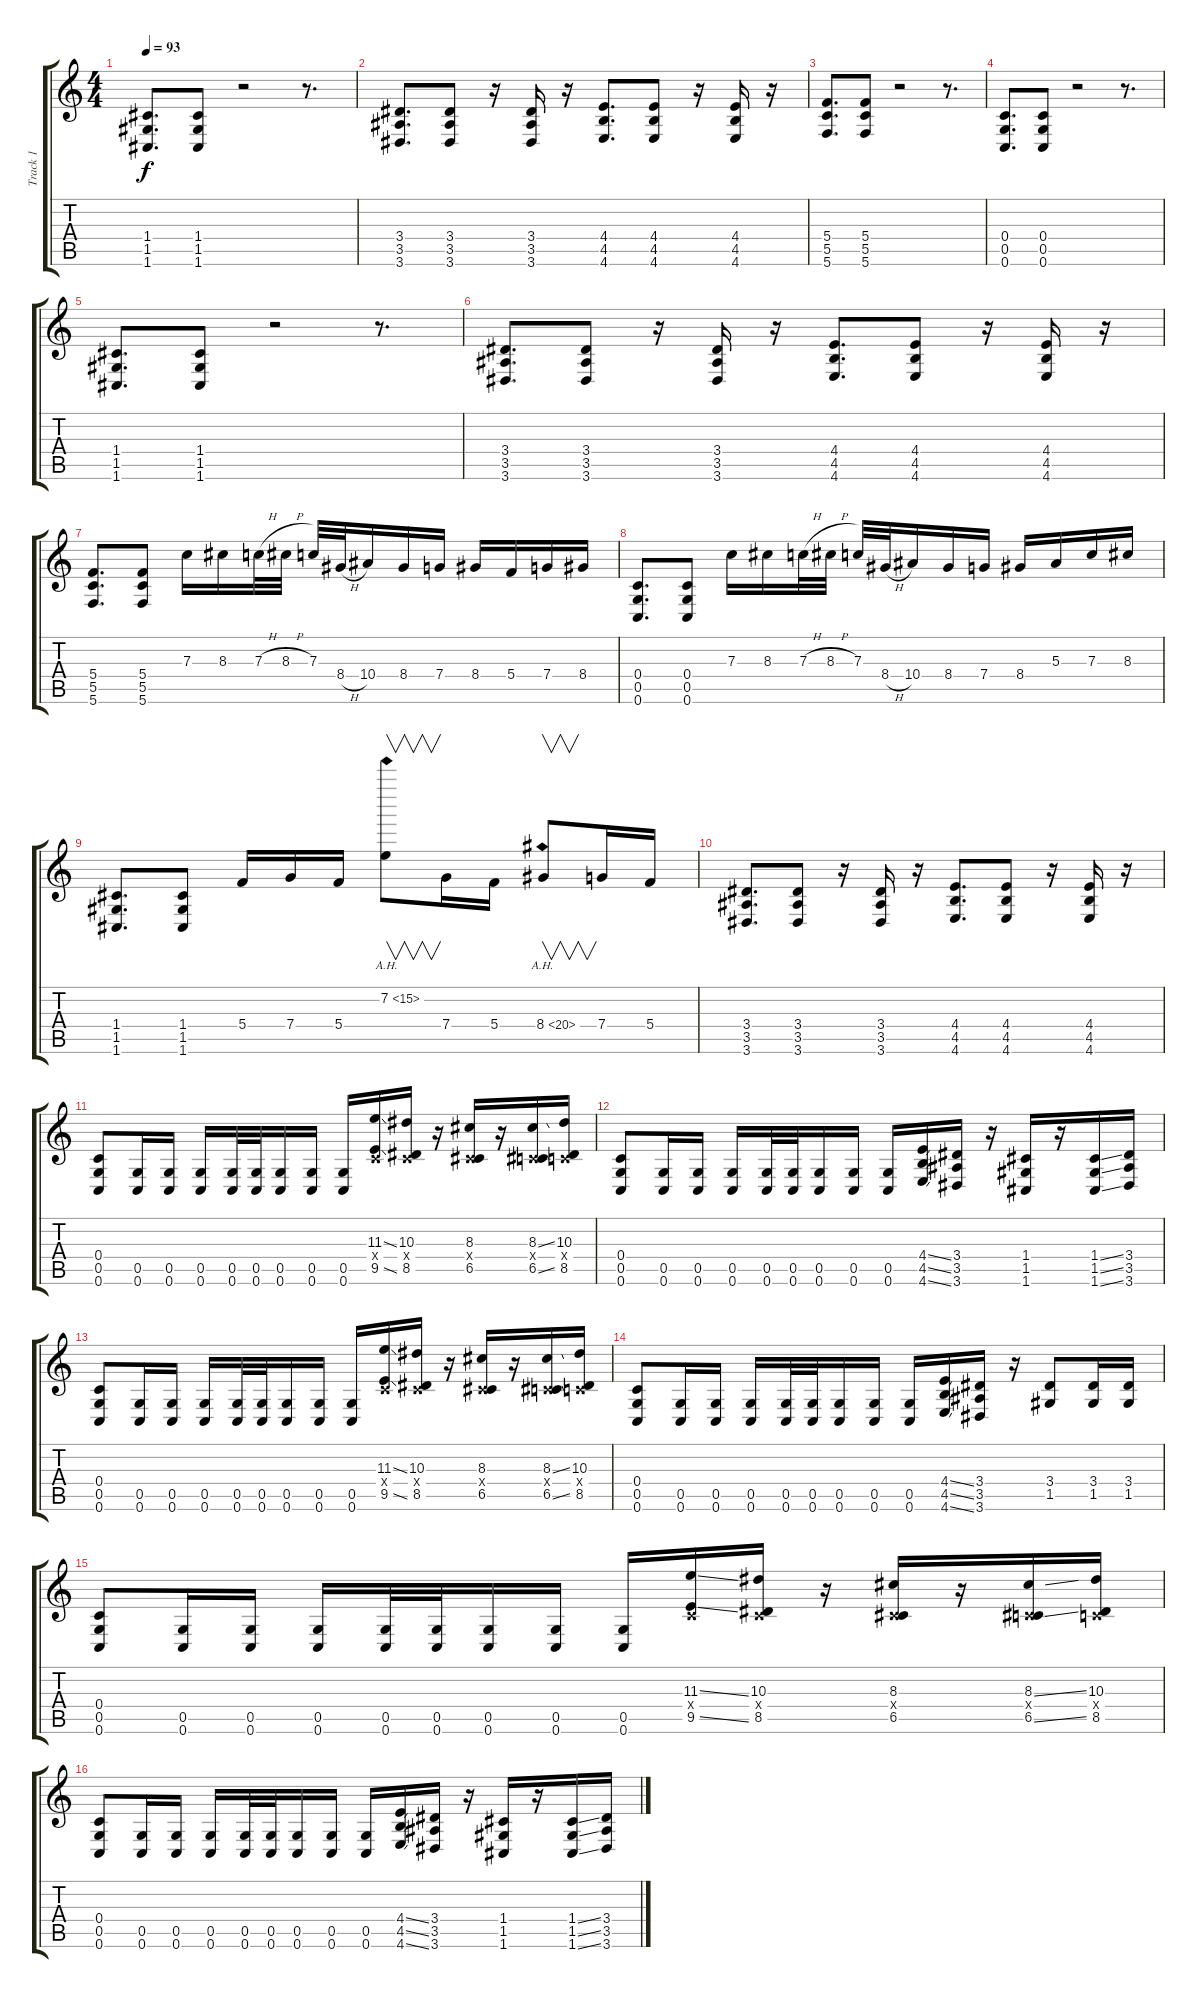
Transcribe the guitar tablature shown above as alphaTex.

\track ("Track 1" "Track 1") {instrument distortionguitar}
\staff {score tabs}
\tuning (D4 A3 F3 C3 G2 C2) {hide}
\ts (4 4)
\tempo 93
\clef g2
\ks c
(1.4 1.5 1.6).8{d dy f} (1.4 1.5 1.6).8 r.2 r.8{d} |
(3.4 3.5 3.6).8{d} (3.4 3.5 3.6).8 r.16 (3.4 3.5 3.6).16 r.16 (4.4 4.5 4.6).8{d} (4.4 4.5 4.6).8 r.16 (4.4 4.5 4.6).16 r.16 |
(5.4 5.5 5.6).8{d} (5.4 5.5 5.6).8 r.2 r.8{d} |
(0.4 0.5 0.6).8{d} (0.4 0.5 0.6).8 r.2 r.8{d} |
(1.4 1.5 1.6).8{d} (1.4 1.5 1.6).8 r.2 r.8{d} |
(3.4 3.5 3.6).8{d} (3.4 3.5 3.6).8 r.16 (3.4 3.5 3.6).16 r.16 (4.4 4.5 4.6).8{d} (4.4 4.5 4.6).8 r.16 (4.4 4.5 4.6).16 r.16 |
(5.4 5.5 5.6).8{d} (5.4 5.5 5.6).8 7.3.16 8.3.16 7.3{h}.32 8.3{h}.32 7.3.32 8.4{h}.32 10.4.16 8.4.16 7.4.16 8.4.16 5.4.16 7.4.16 8.4.16 |
(0.4 0.5 0.6).8{d} (0.4 0.5 0.6).8 7.3.16 8.3.16 7.3{h}.32 8.3{h}.32 7.3.32 8.4{h}.32 10.4.16 8.4.16 7.4.16 8.4.16 5.3.16 7.3.16 8.3.16 |
(1.4 1.5 1.6).8{d} (1.4 1.5 1.6).8 5.4.16 7.4.16 5.4.16 7.2{ah 8}.8{v} 7.4.16 5.4.16 8.4{ah 12}.8{v} 7.4.16 5.4.16 |
(3.4 3.5 3.6).8{d} (3.4 3.5 3.6).8 r.16 (3.4 3.5 3.6).16 r.16 (4.4 4.5 4.6).8{d} (4.4 4.5 4.6).8 r.16 (4.4 4.5 4.6).16 r.16 |
(0.4 0.5 0.6).8 (0.5 0.6).16 (0.5 0.6).16 (0.5 0.6).16 (0.5 0.6).32 (0.5 0.6).32 (0.5 0.6).16 (0.5 0.6).16 (0.5 0.6).16 (11.3{ss} 0.4{x} 9.5{ss}).16 (10.3 0.4{x} 8.5).16 r.16 (8.3 0.4{x} 6.5).16 r.16 (8.3{ss} 0.4{x} 6.5{ss}).16 (10.3 0.4{x} 8.5).16 |
(0.4 0.5 0.6).8 (0.5 0.6).16 (0.5 0.6).16 (0.5 0.6).16 (0.5 0.6).32 (0.5 0.6).32 (0.5 0.6).16 (0.5 0.6).16 (0.5 0.6).16 (4.4{ss} 4.5{ss} 4.6{ss}).16 (3.4 3.5 3.6).16 r.16 (1.4 1.5 1.6).16 r.16 (1.4{ss} 1.5{ss} 1.6{ss}).16 (3.4 3.5 3.6).16 |
(0.4 0.5 0.6).8 (0.5 0.6).16 (0.5 0.6).16 (0.5 0.6).16 (0.5 0.6).32 (0.5 0.6).32 (0.5 0.6).16 (0.5 0.6).16 (0.5 0.6).16 (11.3{ss} 0.4{x} 9.5{ss}).16 (10.3 0.4{x} 8.5).16 r.16 (8.3 0.4{x} 6.5).16 r.16 (8.3{ss} 0.4{x} 6.5{ss}).16 (10.3 0.4{x} 8.5).16 |
(0.4 0.5 0.6).8 (0.5 0.6).16 (0.5 0.6).16 (0.5 0.6).16 (0.5 0.6).32 (0.5 0.6).32 (0.5 0.6).16 (0.5 0.6).16 (0.5 0.6).16 (4.4{ss} 4.5{ss} 4.6{ss}).16 (3.4 3.5 3.6).16 r.16 (3.4 1.5).8 (3.4 1.5).16 (3.4 1.5).16 |
(0.4 0.5 0.6).8 (0.5 0.6).16 (0.5 0.6).16 (0.5 0.6).16 (0.5 0.6).32 (0.5 0.6).32 (0.5 0.6).16 (0.5 0.6).16 (0.5 0.6).16 (11.3{ss} 0.4{x} 9.5{ss}).16 (10.3 0.4{x} 8.5).16 r.16 (8.3 0.4{x} 6.5).16 r.16 (8.3{ss} 0.4{x} 6.5{ss}).16 (10.3 0.4{x} 8.5).16 |
(0.4 0.5 0.6).8 (0.5 0.6).16 (0.5 0.6).16 (0.5 0.6).16 (0.5 0.6).32 (0.5 0.6).32 (0.5 0.6).16 (0.5 0.6).16 (0.5 0.6).16 (4.4{ss} 4.5{ss} 4.6{ss}).16 (3.4 3.5 3.6).16 r.16 (1.4 1.5 1.6).16 r.16 (1.4{ss} 1.5{ss} 1.6{ss}).16 (3.4 3.5 3.6).16
